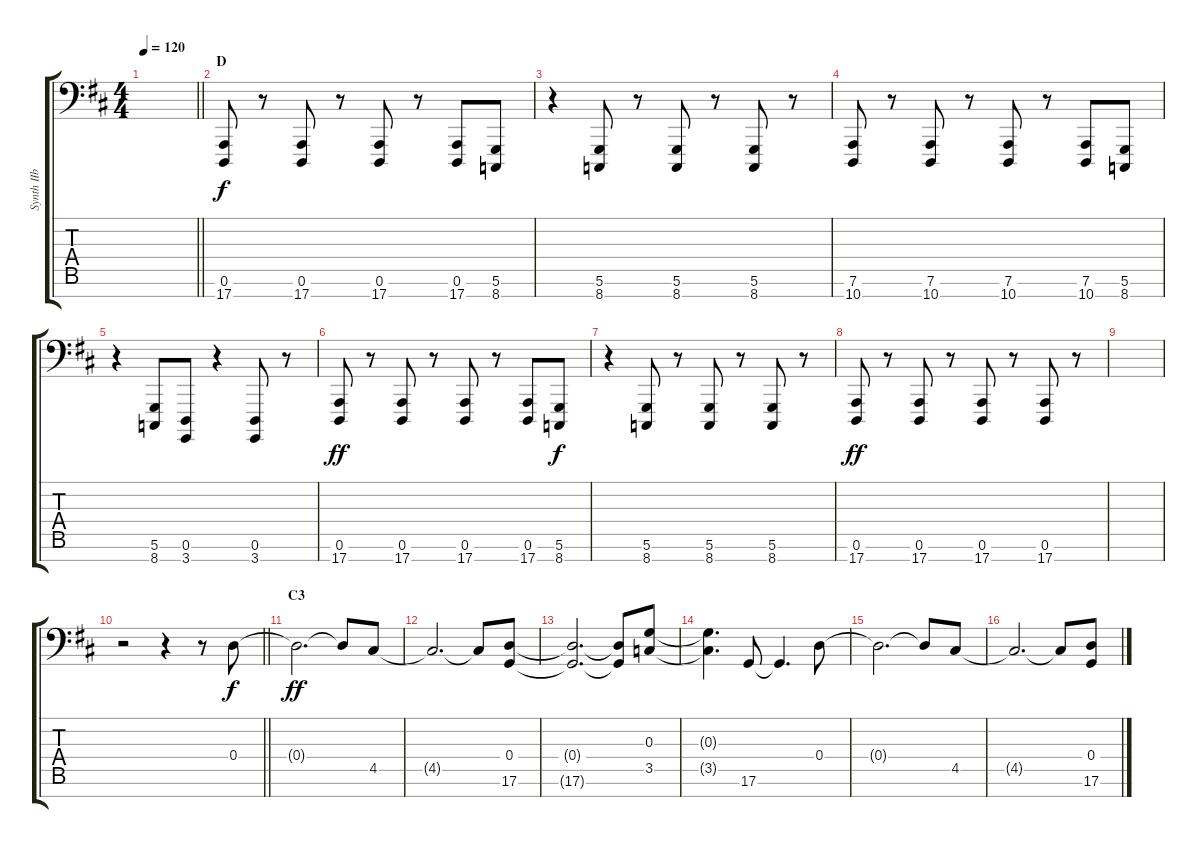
\track ("Synth IIb (Kotobuki Tsumugi)" "Synth IIb ") {instrument stringensemble1}
\staff {score tabs}
\tuning (E4 B3 G3 D3 A2 D1 E0) {hide}
\ts (4 4)
\tempo 120
\clef f4
\barLineRight lightlight
\ks d
|
\section ("" "D")
(0.6 17.7).8 r.8 (0.6 17.7).8 r.8 (0.6 17.7).8 r.8 (0.6 17.7).8 (5.6 8.7).8{dy f} |
r.4 (5.6 8.7).8 r.8 (5.6 8.7).8 r.8 (5.6 8.7).8 r.8 |
(7.6 10.7).8 r.8 (7.6 10.7).8 r.8 (7.6 10.7).8 r.8 (7.6 10.7).8 (5.6 8.7).8 |
r.4 (5.6 8.7).8 (0.6 3.7).8 r.4 (0.6 3.7).8 r.8 |
(0.6 17.7).8{dy ff} r.8 (0.6 17.7).8 r.8 (0.6 17.7).8 r.8 (0.6 17.7).8 (5.6 8.7).8{dy f} |
r.4 (5.6 8.7).8 r.8 (5.6 8.7).8 r.8 (5.6 8.7).8 r.8 |
(0.6 17.7).8{dy ff} r.8 (0.6 17.7).8 r.8 (0.6 17.7).8 r.8 (0.6 17.7).8 r.8 |
|
\barLineRight lightlight
r.2 r.4 r.8 0.4.8{dy f} |
\section ("" "C3")
0.4{t}.2{d dy ff} 0.4{t}.8 4.5.8 |
4.5{t}.2{d} 4.5{t}.8 (0.4 17.6).8 |
(0.4{t} 17.6{t}).2{d} (0.4{t} 17.6{t}).8 (0.3 3.5).8 |
(0.3{t} 3.5{t}).4{d} 17.6.8 17.6{t}.4{d} 0.4.8 |
0.4{t}.2{d} 0.4{t}.8 4.5.8 |
4.5{t}.2{d} 4.5{t}.8 (0.4 17.6).8
